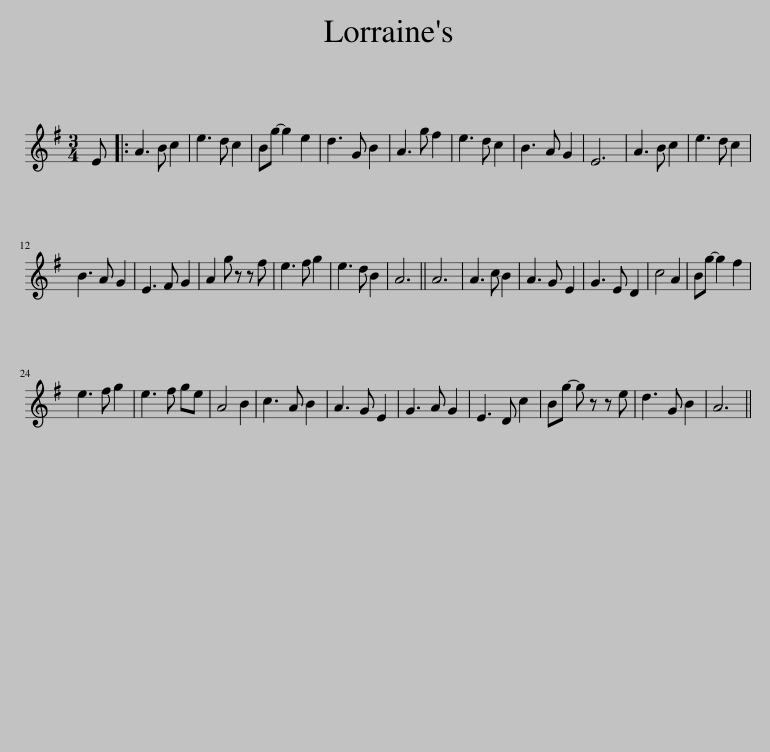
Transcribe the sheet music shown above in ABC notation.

X:1
L:1/8
M:3/4
I:linebreak $
K:G
V:1 treble
V:1
 E |: A3 B c2 | e3 d c2 | Bg- g2 e2 | d3 G B2 | %5
 A3 g f2 | e3 d c2 | B3 A G2 | E6 | A3 B c2 | %10
 e3 d c2 |$ B3 A G2 | E3 F G2 | A2 g z z f | e3 f g2 | %15
 e3 d B2 | A6 || A6 | A3 c B2 | A3 G E2 | %20
 G3 E D2 | c4 A2 | Bg- g2 f2 |$ e3 f g2 | e3 f ge | %25
 A4 B2 | c3 A B2 | A3 G E2 | G3 A G2 | E3 D c2 | %30
 Bg- g z z e | d3 G B2 | A6 || %33
